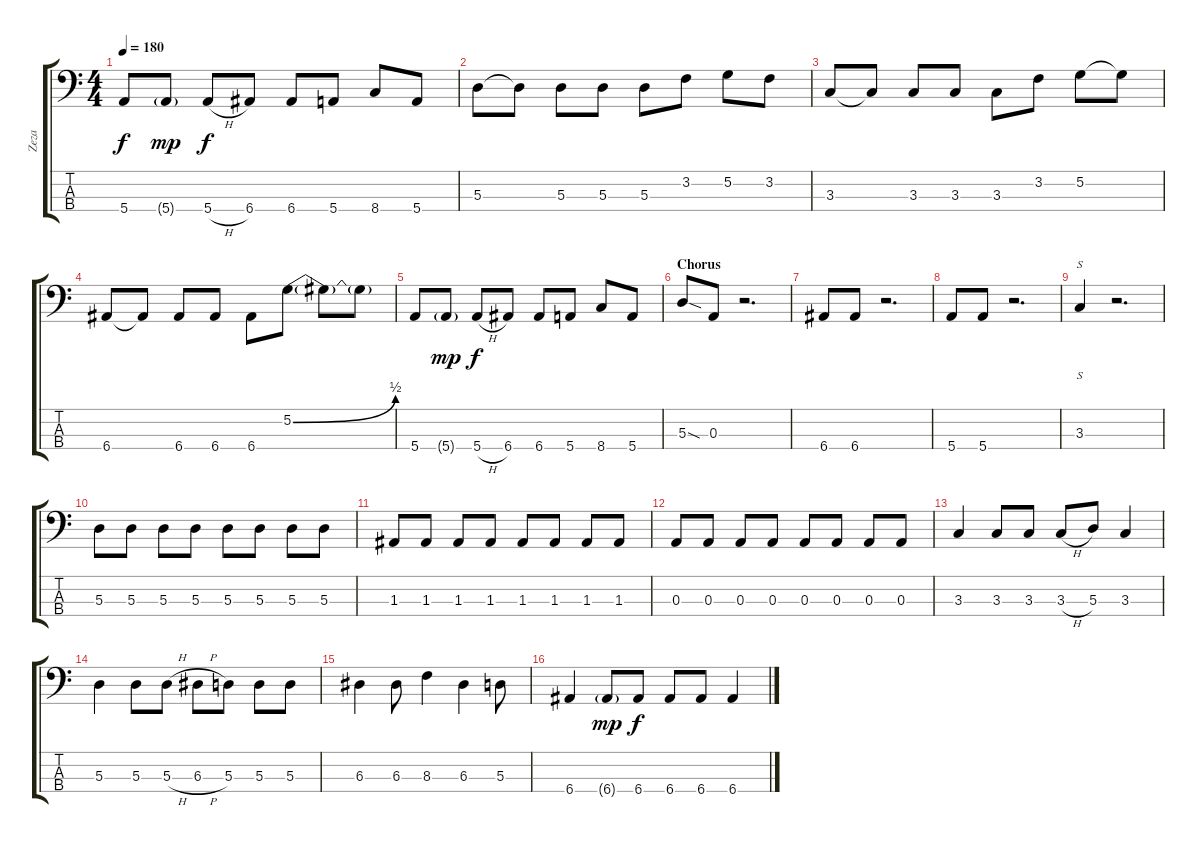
\track ("Zeza" "Zeza") {instrument electricbassfinger}
\staff {score tabs}
\tuning (G2 D2 A1 E1) {hide}
\ts (4 4)
\tempo 180
\clef f4
\ks c
5.4.8{dy f} 5.4{g}.8{dy mp} 5.4{h}.8{dy f} 6.4.8 6.4.8 5.4.8 8.4.8 5.4.8 |
5.3.8 5.3{t}.8 5.3.8 5.3.8 5.3.8 3.2.8 5.2.8 3.2.8 |
3.3.8 3.3{t}.8 3.3.8 3.3.8 3.3.8 3.2.8 5.2.8 5.2{t}.8 |
6.4.8 6.4{t}.8 6.4.8 6.4.8 6.4.8 5.2{be (bend 0 0 60 2)}.8 5.2{t}.8 5.2{t}.8 |
5.4.8 5.4{g}.8{dy mp} 5.4{h}.8{dy f} 6.4.8 6.4.8 5.4.8 8.4.8 5.4.8 |
\section ("" "Chorus")
5.3{sod}.8 0.3.8 r.2{d} |
6.4.8 6.4.8 r.2{d} |
5.4.8 5.4.8 r.2{d} |
3.3.4{s} r.2{d} |
5.3.8 5.3.8 5.3.8 5.3.8 5.3.8 5.3.8 5.3.8 5.3.8 |
1.3.8 1.3.8 1.3.8 1.3.8 1.3.8 1.3.8 1.3.8 1.3.8 |
0.3.8 0.3.8 0.3.8 0.3.8 0.3.8 0.3.8 0.3.8 0.3.8 |
3.3.4 3.3.8 3.3.8 3.3{h}.8 5.3.8 3.3.4 |
5.3.4 5.3.8 5.3{h}.8 6.3{h}.8 5.3.8 5.3.8 5.3.8 |
6.3.4 6.3.8 8.3.4 6.3.4 5.3.8 |
6.4.4 6.4{g}.8{dy mp} 6.4.8{dy f} 6.4.8 6.4.8 6.4.4
